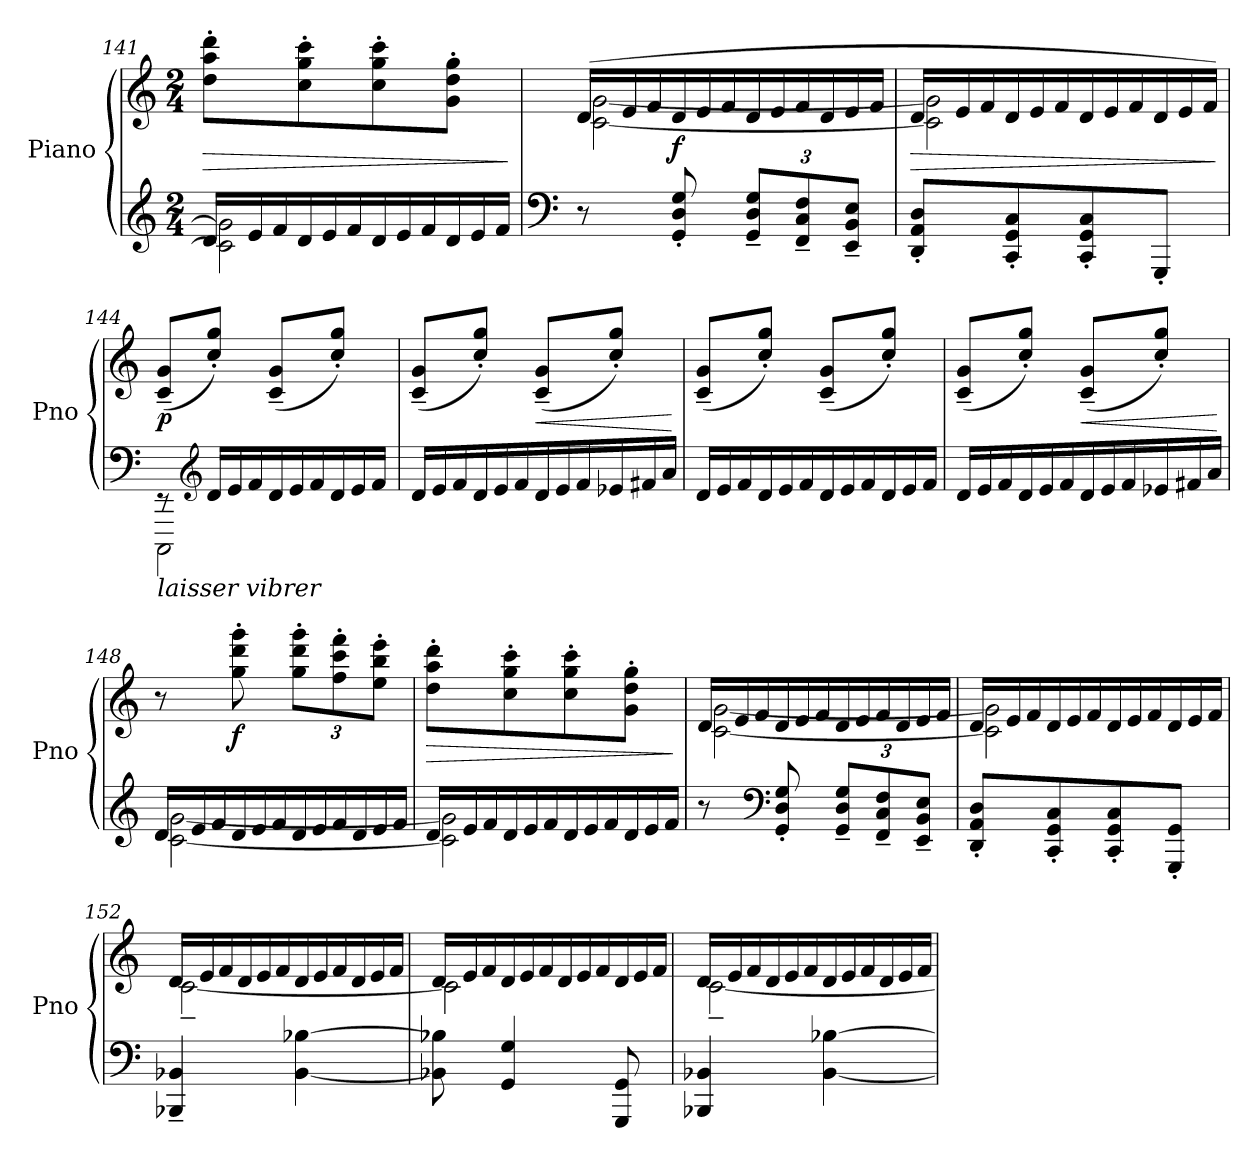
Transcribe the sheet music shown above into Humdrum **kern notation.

**kern	**kern	**dynam
*part1	*part1	*part1
*staff2	*staff1	*staff1/2
*I"Piano	*	*
*I'Pno	*	*
*clefG2	*clefG2	*
*k[]	*k[]	*
*M2/4	*M2/4	*
*Xtuplet	*	*
=141	=141	=141
*^	*	*
!	!	!	!LO:HP:b
24d/LL	2c\] 2g\]	8dd\' 8aa\' 8ddd\'L	>
24e/	.	.	.
24f/	.	.	.
24d/	.	8cc\' 8gg\' 8ccc\'	.
24e/	.	.	.
24f/	.	.	.
24d/	.	8cc\' 8gg\' 8ccc\'	.
24e/	.	.	.
24f/	.	.	.
24d/	.	8g\' 8dd\' 8gg\'J	.
24e/	.	.	.
24f/JJ	.	.	.
*v	*v	*	*
.	.	]
!!LO:LB:g=z
=142	=142	=142
*clefF4	*	*
*	*Xtuplet	*
*	*^	*
8r	(>24d/LL	[2c\ [2g\	.
.	24e/	.	.
.	24f/	.	.
!	!	!	!LO:DY:a=2
8GG/' 8D/' 8G/'	24d/	.	f
.	24e/	.	.
.	24f/	.	.
*tuplet	*	*	*
*Xbrackettup	*	*	*
12GG/~ 12D/~ 12G/~L	24d/	.	.
.	24e/	.	.
12FF/~ 12C/~ 12F/~	24f/	.	.
.	24d/	.	.
12EE/~ 12BB/~ 12E/~J	24e/	.	.
.	24f/JJ	.	.
=143	=143	=143	=143
!	!	!	!LO:HP:b
8DD/' 8AA/' 8D/'L	24d/LL	2c\] 2g\]	>
.	24e/	.	.
.	24f/	.	.
8CC/' 8GG/' 8C/'	24d/	.	.
.	24e/	.	.
.	24f/	.	.
8CC/' 8GG/' 8C/'	24d/	.	.
.	24e/	.	.
.	24f/	.	.
8GGG'/J	24d/	.	.
.	24e/	.	.
.	24f/JJ)	.	.
*	*v	*v	*
.	.	]
=144	=144	=144
*^	*	*
!LO:TX:b:i:t=laisser vibrer	!	!	!
!	!	!	!LO:DY:b
8rEE	2CCC\	(<8c/~ 8g/~L	p
*clefG2	*	*	*
*Xtuplet	*	*	*
24d/LL	.	8cc/' 8gg/'J)	.
24e/	.	.	.
24f/	.	.	.
24d/	.	(<8c/~ 8g/~L	.
24e/	.	.	.
24f/	.	.	.
24d/	.	8cc/' 8gg/'J)	.
24e/	.	.	.
24f/JJ	.	.	.
*v	*v	*	*
!!LO:PB:g=z
=145	=145	=145
24d/LL	(<8c/~ 8g/~L	.
24e/	.	.
24f/	.	.
24d/	8cc/' 8gg/'J)	.
24e/	.	.
24f/	.	.
!	!	!LO:HP:b
24d/	(<8c/~ 8g/~L	<
24e/	.	.
24f/	.	.
24e-X/	8cc/' 8gg/'J)	.
24f#X/	.	.
24a/JJ	.	.
.	.	[
=146	=146	=146
24d/LL	(<8c/~ 8g/~L	.
24e/	.	.
24f/	.	.
24d/	8cc/' 8gg/'J)	.
24e/	.	.
24f/	.	.
24d/	(<8c/~ 8g/~L	.
24e/	.	.
24f/	.	.
24d/	8cc/' 8gg/'J)	.
24e/	.	.
24f/JJ	.	.
=147	=147	=147
24d/LL	(<8c/~ 8g/~L	.
24e/	.	.
24f/	.	.
24d/	8cc/' 8gg/'J)	.
24e/	.	.
24f/	.	.
!	!	!LO:HP:b
24d/	(<8c/~ 8g/~L	<
24e/	.	.
24f/	.	.
24e-X/	8cc/' 8gg/'J)	.
24f#X/	.	.
24a/JJ	.	.
.	.	[
!!LO:LB:g=z
=148	=148	=148
*^	*	*
24d/LL	[2c\ [2g\	8r	.
24e/	.	.	.
24f/	.	.	.
!	!	!	!LO:DY:b
24d/	.	8gg\' 8ddd\' 8ggg\'	f
24e/	.	.	.
24f/	.	.	.
*	*	*tuplet	*
*	*	*Xbrackettup	*
24d/	.	12gg\' 12ddd\' 12ggg\'L	.
24e/	.	.	.
24f/	.	12ff\' 12ccc\' 12fff\'	.
24d/	.	.	.
24e/	.	12ee\' 12bb\' 12eee\'J	.
24f/JJ	.	.	.
=149	=149	=149	=149
!	!	!	!LO:HP:b
24d/LL	2c\] 2g\]	8dd\' 8aa\' 8ddd\'L	>
24e/	.	.	.
24f/	.	.	.
24d/	.	8cc\' 8gg\' 8ccc\'	.
24e/	.	.	.
24f/	.	.	.
24d/	.	8cc\' 8gg\' 8ccc\'	.
24e/	.	.	.
24f/	.	.	.
24d/	.	8g\' 8dd\' 8gg\'J	.
24e/	.	.	.
24f/JJ	.	.	.
*v	*v	*	*
.	.	]
=150	=150	=150
*	*Xtuplet	*
*	*^	*
8r	24d/LL	[2c\ [2g\	.
.	24e/	.	.
.	24f/	.	.
*clefF4	*	*	*
8GG/' 8D/' 8G/'	24d/	.	.
.	24e/	.	.
.	24f/	.	.
*tuplet	*	*	*
12GG/~ 12D/~ 12G/~L	24d/	.	.
.	24e/	.	.
12FF/~ 12C/~ 12F/~	24f/	.	.
.	24d/	.	.
12EE/~ 12BB/~ 12E/~J	24e/	.	.
.	24f/JJ	.	.
!!LO:LB:g=z	!!
=151	=151	=151	=151
8DD/' 8AA/' 8D/'L	24d/LL	2c\] 2g\]	.
.	24e/	.	.
.	24f/	.	.
8CC/' 8GG/' 8C/'	24d/	.	.
.	24e/	.	.
.	24f/	.	.
8CC/' 8GG/' 8C/'	24d/	.	.
.	24e/	.	.
.	24f/	.	.
8GGG/' 8GG/'J	24d/	.	.
.	24e/	.	.
.	24f/JJ	.	.
=152	=152	=152	=152
4BBB-X/~ 4BB-X/~	24d/LL	[2c~\	.
.	24e/	.	.
.	24f/	.	.
.	24d/	.	.
.	24e/	.	.
.	24f/	.	.
[4BB-\ [4B-X\	24d/	.	.
.	24e/	.	.
.	24f/	.	.
.	24d/	.	.
.	24e/	.	.
.	24f/JJ	.	.
=153	=153	=153	=153
8BB-X\] 8B-X\]	24d/LL	2c\]	.
.	24e/	.	.
.	24f/	.	.
4GG/ 4G/	24d/	.	.
.	24e/	.	.
.	24f/	.	.
.	24d/	.	.
.	24e/	.	.
.	24f/	.	.
8GGG/ 8GG/	24d/	.	.
.	24e/	.	.
.	24f/JJ	.	.
!!LO:LB:g=z	!!
=154	=154	=154	=154
4BBB-X/ 4BB-X/	24d/LL	[2c~\	.
.	24e/	.	.
.	24f/	.	.
.	24d/	.	.
.	24e/	.	.
.	24f/	.	.
[4BB-\ [4B-X\	24d/	.	.
.	24e/	.	.
.	24f/	.	.
.	24d/	.	.
.	24e/	.	.
.	24f/JJ	.	.
*	*v	*v	*
=	=	=
*-	*-	*-
